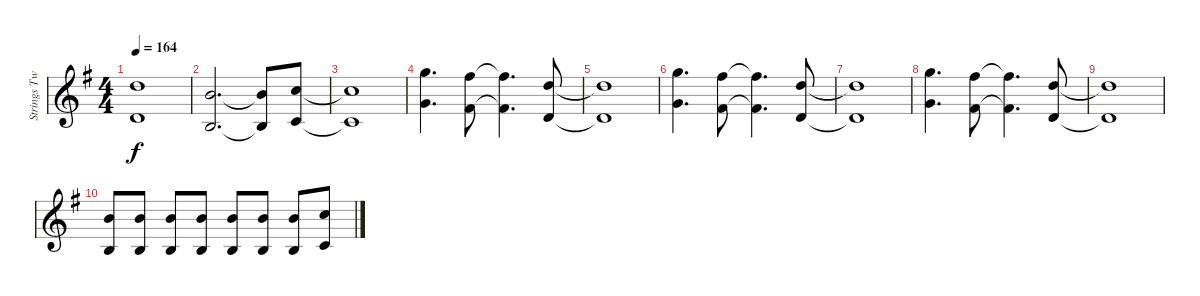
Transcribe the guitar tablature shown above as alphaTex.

\track ("Strings Two" "Strings Tw") {instrument stringensemble1}
\staff {score}
\tuning (E4 B3 G3 D3 A2 E2) {hide}
\ts (4 4)
\tempo 164
\clef g2
\ks eminor
(10.1{t} 7.3{t}).1{dy f} |
(16.3 14.5).2{d} (16.3{t} 14.5{t}).8 (17.3 15.5).8 |
(17.3{t} 15.5{t}).1 |
(15.1 12.3).4{d} (14.1 11.3).8 (14.1{t} 11.3{t}).4{d} (10.1 7.3).8 |
(10.1{t} 7.3{t}).1 |
(15.1 12.3).4{d} (14.1 11.3).8 (14.1{t} 11.3{t}).4{d} (10.1 7.3).8 |
(10.1{t} 7.3{t}).1 |
(15.1 12.3).4{d} (14.1 11.3).8 (14.1{t} 11.3{t}).4{d} (10.1 7.3).8 |
(10.1{t} 7.3{t}).1 |
(16.3 14.5).8 (16.3 14.5).8 (16.3 14.5).8 (16.3 14.5).8 (16.3 14.5).8 (16.3 14.5).8 (16.3 14.5).8 (17.3 15.5).8
